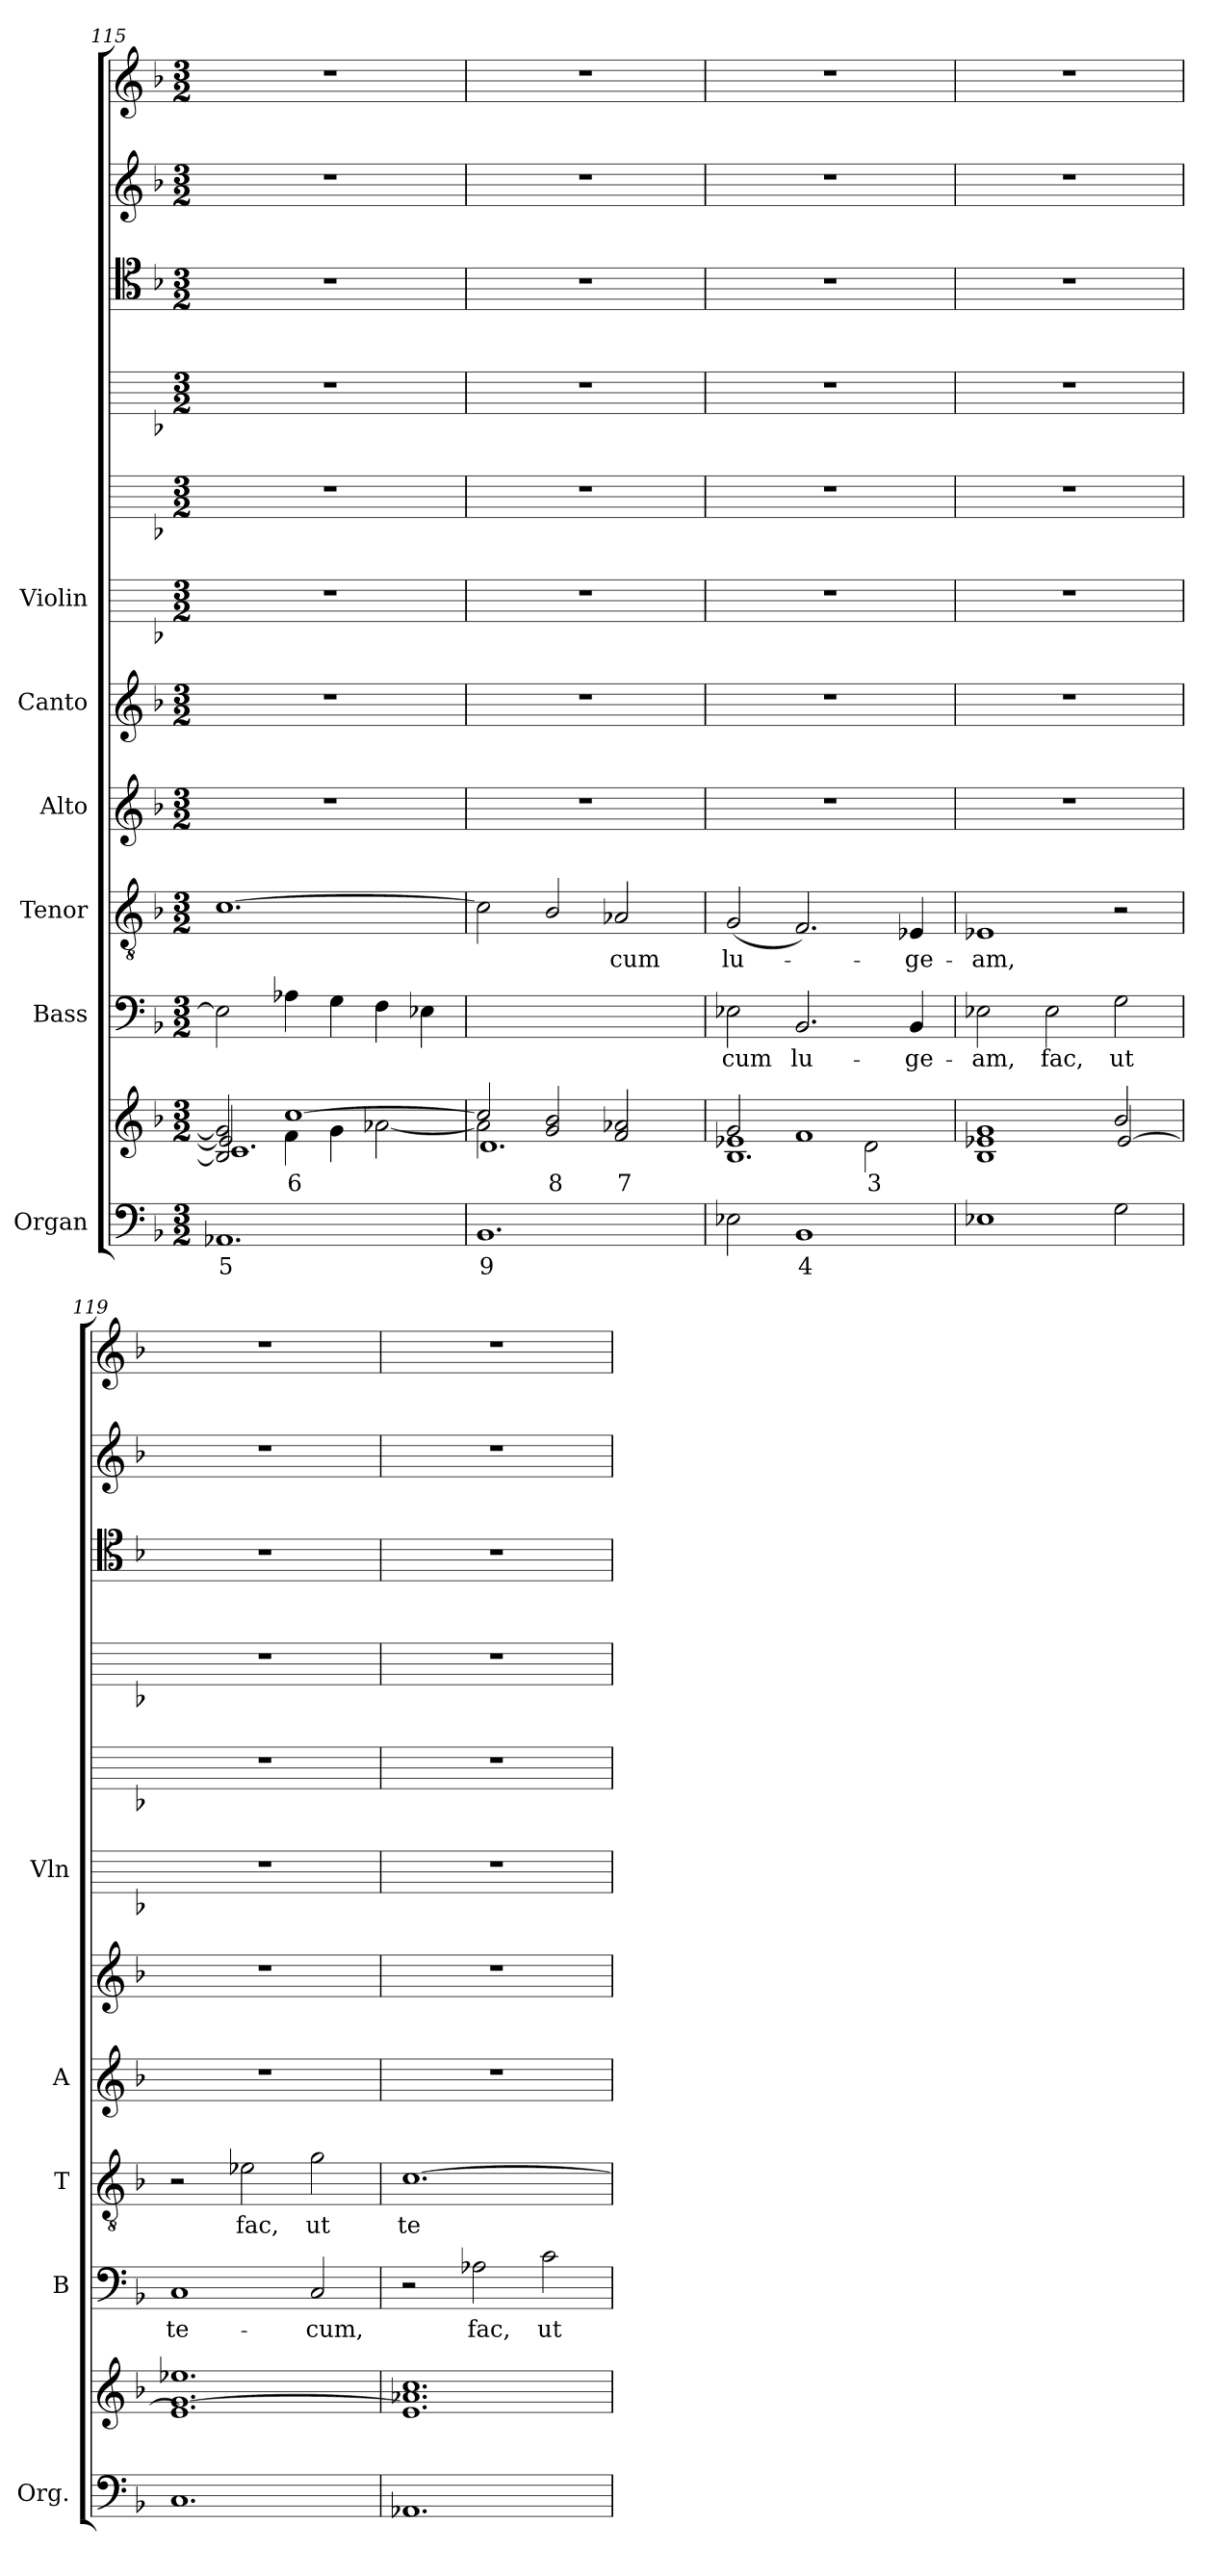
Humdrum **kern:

**kern	**text	**kern	**text	**kern	**text	**kern	**text	**kern	**kern	**kern	**kern	**kern	**kern	**kern	**kern
*part6	*part6	*part6	*part6	*part5	*part5	*part4	*part4	*part3	*part2	*part1	*part1	*part1	*part1	*part1	*part1
*staff12	*staff12	*staff11	*staff11	*staff10	*staff10	*staff9	*staff9	*staff8	*staff7	*staff6	*staff5	*staff4	*staff3	*staff2	*staff1
*I"Organ	*	*	*	*I"Bass	*	*I"Tenor	*	*I"Alto	*I"Canto	*I"Violin	*	*	*	*	*
*I'Org.	*	*	*	*I'B	*	*I'T	*	*I'A	*	*I'Vln	*	*	*	*	*
*clefF4	*	*clefG2	*	*clefF4	*	*clefGv2	*	*clefG2	*clefG2	*	*	*	*clefC4	*clefG2	*clefG2
*k[b-]	*	*k[b-]	*	*k[b-]	*	*k[b-]	*	*k[b-]	*k[b-]	*k[b-]	*k[b-]	*k[b-]	*k[b-]	*k[b-]	*k[b-]
*F:	*	*F:	*	*F:	*	*F:	*	*F:	*F:	*F:	*F:	*F:	*F:	*F:	*F:
*M3/2	*	*M3/2	*	*M3/2	*	*M3/2	*	*M3/2	*M3/2	*M3/2	*M3/2	*M3/2	*M3/2	*M3/2	*M3/2
=115	=115	=115	=115	=115	=115	=115	=115	=115	=115	=115	=115	=115	=115	=115	=115
!	!LO:LY:b	!	!	!	!	!	!	!	!	!	!	!	!	!	!
*	*	*^	*	*	*	*	*	*	*	*	*	*	*	*	*
*	*	*	*^	*	*	*	*	*	*	*	*	*	*	*	*	*
1.AA-X	5	2B-/] 2g/]	2e-/]	1.c	.	2E-]	.	[1.c	.	1.r	1.r	1.r	1.r	1.r	1.r	1.r	1.r
!	!	!	!	!	!LO:LY:b	!	!	!	!	!	!	!	!	!	!	!	!
.	.	[1cc/	4f\	.	6	4A-X	.	.	.	.	.	.	.	.	.	.	.
.	.	.	4g\	.	.	4G	.	.	.	.	.	.	.	.	.	.	.
.	.	.	[2a-X\	.	.	4F	.	.	.	.	.	.	.	.	.	.	.
.	.	.	.	.	.	4E-	.	.	.	.	.	.	.	.	.	.	.
=116	=116	=116	=116	=116	=116	=116	=116	=116	=116	=116	=116	=116	=116	=116	=116	=116	=116
!	!LO:LY:b	!	!	!	!	!	!	!	!	!	!	!	!	!	!	!	!
1.BB-	9	2cc/]	2a-\]	1.d	.	[1Dyy	.	2c]	.	1.r	1.r	1.r	1.r	1.r	1.r	1.r	1.r
!	!	!	!	!	!LO:LY:b	!	!	!	!	!	!	!	!	!	!	!	!
.	.	2g/ 2b-/	2ryy	.	8	.	.	2B-/	.	.	.	.	.	.	.	.	.
!	!	!	!	!	!LO:LY:b	!	!	!	!LO:LY:b	!	!	!	!	!	!	!	!
.	.	2f/ 2a-X/	2ryy	.	7	4Dyy_	.	2A-X/	cum	.	.	.	.	.	.	.	.
.	.	.	.	.	.	4Dyy]	.	.	.	.	.	.	.	.	.	.	.
=117	=117	=117	=117	=117	=117	=117	=117	=117	=117	=117	=117	=117	=117	=117	=117	=117	=117
!	!	!	!	!	!	!	!LO:LY:b	!	!LO:LY:b	!	!	!	!	!	!	!	!
2E-X	.	2g/	1e-X\	1.B-	.	2E-X	cum	(<2G	lu-	1.r	1.r	1.r	1.r	1.r	1.r	1.r	1.r
!	!LO:LY:b	!	!	!	!	!	!LO:LY:b	!	!	!	!	!	!	!	!	!	!
1BB-	4	1f/	.	.	.	2.BB-	lu-	2.F)	.	.	.	.	.	.	.	.	.
!	!	!	!	!	!LO:LY:b	!	!	!	!	!	!	!	!	!	!	!	!
.	.	.	2d\	.	3	.	.	.	.	.	.	.	.	.	.	.	.
!	!	!	!	!	!	!	!LO:LY:b	!	!LO:LY:b	!	!	!	!	!	!	!	!
.	.	.	.	.	.	4BB-	-ge-	4E-X	ge-	.	.	.	.	.	.	.	.
=118	=118	=118	=118	=118	=118	=118	=118	=118	=118	=118	=118	=118	=118	=118	=118	=118	=118
!	!	!	!LO:N:vis=1	!	!	!	!LO:LY:b	!	!LO:LY:b	!	!	!	!	!	!	!	!
1E-X	.	1B-/ 1e-X/ 1g/	1.ryy	2ryy	.	2E-X	-am,	1E-X	-am,	1.r	1.r	1.r	1.r	1.r	1.r	1.r	1.r
!	!	!	!	!	!	!	!LO:LY:b	!	!	!	!	!	!	!	!	!	!
.	.	.	.	2ryy	.	2E-	fac,	.	.	.	.	.	.	.	.	.	.
!	!	!	!	!	!	!	!LO:LY:b	!	!	!	!	!	!	!	!	!	!
2G	.	2b-/	.	[2e-	.	2G	ut	2r	.	.	.	.	.	.	.	.	.
=119	=119	=119	=119	=119	=119	=119	=119	=119	=119	=119	=119	=119	=119	=119	=119	=119	=119
!	!	!	!LO:N:vis=1	!	!	!	!LO:LY:b	!	!	!	!	!	!	!	!	!	!
1.C	.	1.g/ 1.ee-X/	1.ryy	1.e-_	.	1C	te-	2r	.	1.r	1.r	1.r	1.r	1.r	1.r	1.r	1.r
!	!	!	!	!	!	!	!	!	!LO:LY:b	!	!	!	!	!	!	!	!
.	.	.	.	.	.	.	.	2e-X	fac,	.	.	.	.	.	.	.	.
!	!	!	!	!	!	!	!LO:LY:b	!	!LO:LY:b	!	!	!	!	!	!	!	!
.	.	.	.	.	.	2C	-cum,	2g	ut	.	.	.	.	.	.	.	.
=120	=120	=120	=120	=120	=120	=120	=120	=120	=120	=120	=120	=120	=120	=120	=120	=120	=120
!	!	!	!LO:N:vis=1	!	!	!	!	!	!LO:LY:b	!	!	!	!	!	!	!	!
1.AA-X	.	1.a-X/ 1.cc/	1.ryy	1.e-]	.	2r	.	[1.c	te-	1.r	1.r	1.r	1.r	1.r	1.r	1.r	1.r
!	!	!	!	!	!	!	!LO:LY:b	!	!	!	!	!	!	!	!	!	!
.	.	.	.	.	.	2A-X	fac,	.	.	.	.	.	.	.	.	.	.
!	!	!	!	!	!	!	!LO:LY:b	!	!	!	!	!	!	!	!	!	!
.	.	.	.	.	.	2c	ut	.	.	.	.	.	.	.	.	.	.
*	*	*v	*v	*v	*	*	*	*	*	*	*	*	*	*	*	*	*
=	=	=	=	=	=	=	=	=	=	=	=	=	=	=	=
*-	*-	*-	*-	*-	*-	*-	*-	*-	*-	*-	*-	*-	*-	*-	*-
